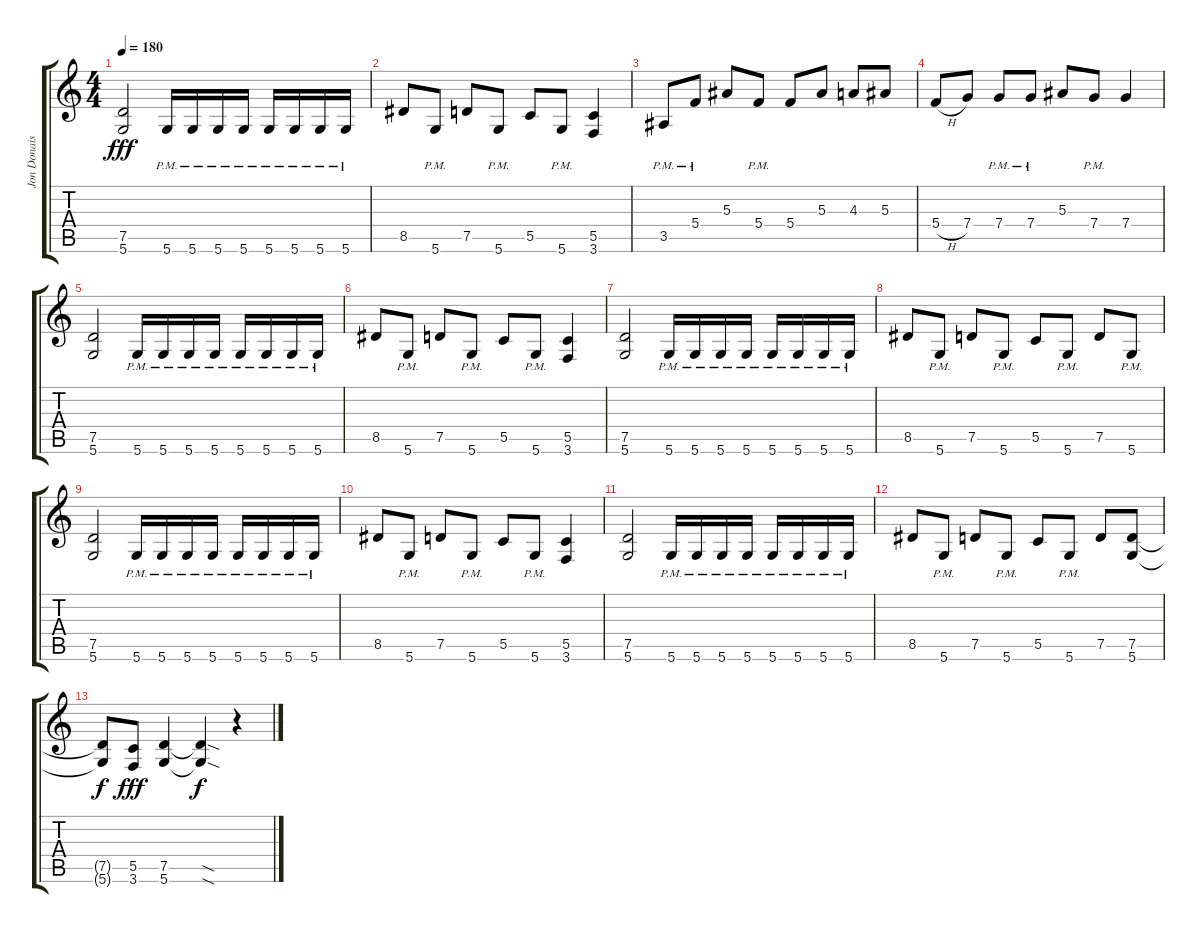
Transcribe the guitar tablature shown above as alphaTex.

\track ("Jon Donais" "Jon Donais") {instrument distortionguitar}
\staff {score tabs}
\tuning (D4 A3 F3 C3 G2 D2) {hide}
\ts (4 4)
\tempo 180
\clef g2
\ks c
(7.5 5.6).2{dy fff} 5.6{pm}.16 5.6{pm}.16 5.6{pm}.16 5.6{pm}.16 5.6{pm}.16 5.6{pm}.16 5.6{pm}.16 5.6{pm}.16 |
8.5.8 5.6{pm}.8 7.5.8 5.6{pm}.8 5.5.8 5.6{pm}.8 (5.5 3.6).4 |
3.5{pm}.8 5.4{pm}.8 5.3.8 5.4{pm}.8 5.4.8 5.3.8 4.3.8 5.3.8 |
5.4{h}.8 7.4.8 7.4{pm}.8 7.4{pm}.8 5.3.8 7.4{pm}.8 7.4.4 |
(7.5 5.6).2 5.6{pm}.16 5.6{pm}.16 5.6{pm}.16 5.6{pm}.16 5.6{pm}.16 5.6{pm}.16 5.6{pm}.16 5.6{pm}.16 |
8.5.8 5.6{pm}.8 7.5.8 5.6{pm}.8 5.5.8 5.6{pm}.8 (5.5 3.6).4 |
(7.5 5.6).2 5.6{pm}.16 5.6{pm}.16 5.6{pm}.16 5.6{pm}.16 5.6{pm}.16 5.6{pm}.16 5.6{pm}.16 5.6{pm}.16 |
8.5.8 5.6{pm}.8 7.5.8 5.6{pm}.8 5.5.8 5.6{pm}.8 7.5.8 5.6{pm}.8 |
(7.5 5.6).2 5.6{pm}.16 5.6{pm}.16 5.6{pm}.16 5.6{pm}.16 5.6{pm}.16 5.6{pm}.16 5.6{pm}.16 5.6{pm}.16 |
8.5.8 5.6{pm}.8 7.5.8 5.6{pm}.8 5.5.8 5.6{pm}.8 (5.5 3.6).4 |
(7.5 5.6).2 5.6{pm}.16 5.6{pm}.16 5.6{pm}.16 5.6{pm}.16 5.6{pm}.16 5.6{pm}.16 5.6{pm}.16 5.6{pm}.16 |
8.5.8 5.6{pm}.8 7.5.8 5.6{pm}.8 5.5.8 5.6{pm}.8 7.5.8 (7.5 5.6).8 |
(7.5{t} 5.6{t}).8{dy f} (5.5 3.6).8{dy fff} (7.5 5.6).4 (7.5{sod t} 5.6{sod t}).4{dy f} r.4
